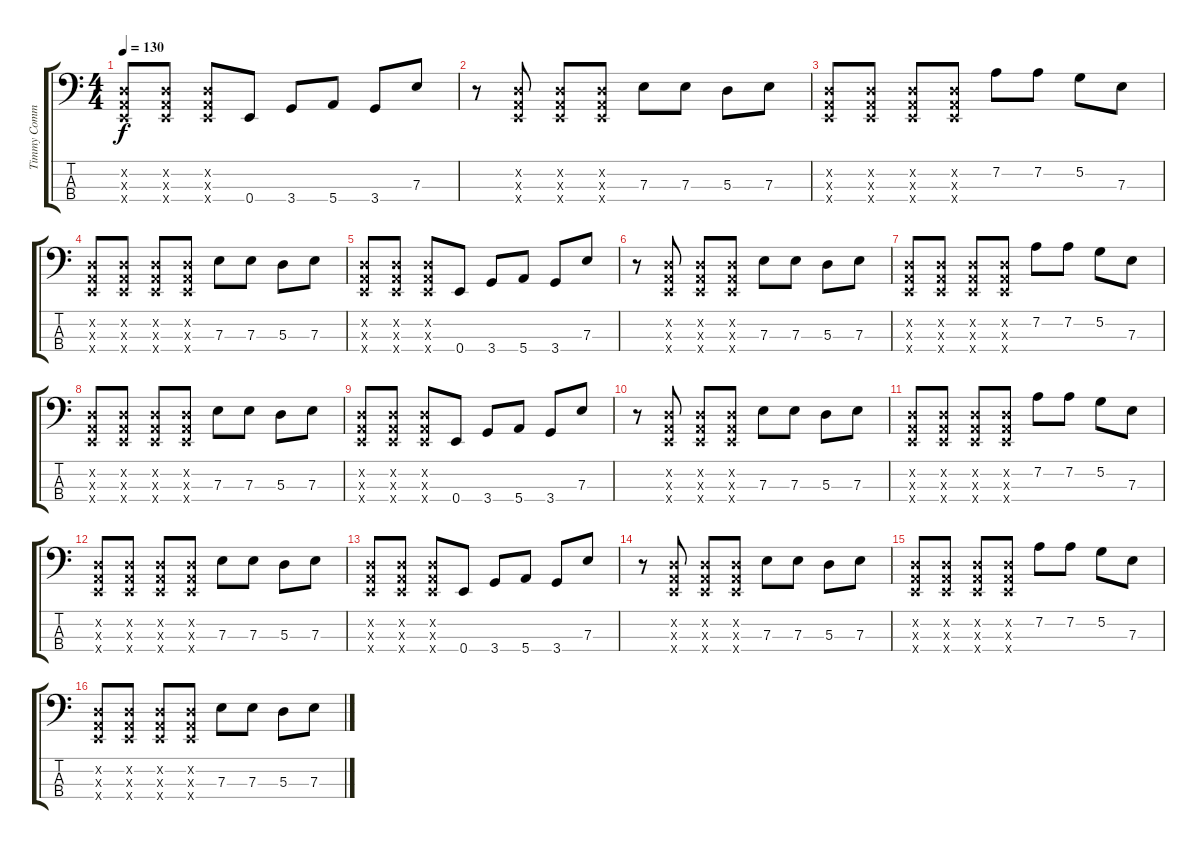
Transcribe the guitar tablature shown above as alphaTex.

\track ("Timmy Commerford - Bass" "Timmy Comm") {instrument electricbassfinger}
\staff {score tabs}
\tuning (G2 D2 A1 E1) {hide}
\ts (4 4)
\tempo 130
\clef f4
\ks c
(0.2{x} 0.3{x} 0.4{x}).8{dy f} (0.2{x} 0.3{x} 0.4{x}).8 (0.2{x} 0.3{x} 0.4{x}).8 0.4.8 3.4.8 5.4.8 3.4.8 7.3.8 |
r.8 (0.2{x} 0.3{x} 0.4{x}).8 (0.2{x} 0.3{x} 0.4{x}).8 (0.2{x} 0.3{x} 0.4{x}).8 7.3.8 7.3.8 5.3.8 7.3.8 |
(0.2{x} 0.3{x} 0.4{x}).8 (0.2{x} 0.3{x} 0.4{x}).8 (0.2{x} 0.3{x} 0.4{x}).8 (0.2{x} 0.3{x} 0.4{x}).8 7.2.8 7.2.8 5.2.8 7.3.8 |
(0.2{x} 0.3{x} 0.4{x}).8 (0.2{x} 0.3{x} 0.4{x}).8 (0.2{x} 0.3{x} 0.4{x}).8 (0.2{x} 0.3{x} 0.4{x}).8 7.3.8 7.3.8 5.3.8 7.3.8 |
(0.2{x} 0.3{x} 0.4{x}).8 (0.2{x} 0.3{x} 0.4{x}).8 (0.2{x} 0.3{x} 0.4{x}).8 0.4.8 3.4.8 5.4.8 3.4.8 7.3.8 |
r.8 (0.2{x} 0.3{x} 0.4{x}).8 (0.2{x} 0.3{x} 0.4{x}).8 (0.2{x} 0.3{x} 0.4{x}).8 7.3.8 7.3.8 5.3.8 7.3.8 |
(0.2{x} 0.3{x} 0.4{x}).8 (0.2{x} 0.3{x} 0.4{x}).8 (0.2{x} 0.3{x} 0.4{x}).8 (0.2{x} 0.3{x} 0.4{x}).8 7.2.8 7.2.8 5.2.8 7.3.8 |
(0.2{x} 0.3{x} 0.4{x}).8 (0.2{x} 0.3{x} 0.4{x}).8 (0.2{x} 0.3{x} 0.4{x}).8 (0.2{x} 0.3{x} 0.4{x}).8 7.3.8 7.3.8 5.3.8 7.3.8 |
(0.2{x} 0.3{x} 0.4{x}).8 (0.2{x} 0.3{x} 0.4{x}).8 (0.2{x} 0.3{x} 0.4{x}).8 0.4.8 3.4.8 5.4.8 3.4.8 7.3.8 |
r.8 (0.2{x} 0.3{x} 0.4{x}).8 (0.2{x} 0.3{x} 0.4{x}).8 (0.2{x} 0.3{x} 0.4{x}).8 7.3.8 7.3.8 5.3.8 7.3.8 |
(0.2{x} 0.3{x} 0.4{x}).8 (0.2{x} 0.3{x} 0.4{x}).8 (0.2{x} 0.3{x} 0.4{x}).8 (0.2{x} 0.3{x} 0.4{x}).8 7.2.8 7.2.8 5.2.8 7.3.8 |
(0.2{x} 0.3{x} 0.4{x}).8 (0.2{x} 0.3{x} 0.4{x}).8 (0.2{x} 0.3{x} 0.4{x}).8 (0.2{x} 0.3{x} 0.4{x}).8 7.3.8 7.3.8 5.3.8 7.3.8 |
(0.2{x} 0.3{x} 0.4{x}).8 (0.2{x} 0.3{x} 0.4{x}).8 (0.2{x} 0.3{x} 0.4{x}).8 0.4.8 3.4.8 5.4.8 3.4.8 7.3.8 |
r.8 (0.2{x} 0.3{x} 0.4{x}).8 (0.2{x} 0.3{x} 0.4{x}).8 (0.2{x} 0.3{x} 0.4{x}).8 7.3.8 7.3.8 5.3.8 7.3.8 |
(0.2{x} 0.3{x} 0.4{x}).8 (0.2{x} 0.3{x} 0.4{x}).8 (0.2{x} 0.3{x} 0.4{x}).8 (0.2{x} 0.3{x} 0.4{x}).8 7.2.8 7.2.8 5.2.8 7.3.8 |
(0.2{x} 0.3{x} 0.4{x}).8 (0.2{x} 0.3{x} 0.4{x}).8 (0.2{x} 0.3{x} 0.4{x}).8 (0.2{x} 0.3{x} 0.4{x}).8 7.3.8 7.3.8 5.3.8 7.3.8
